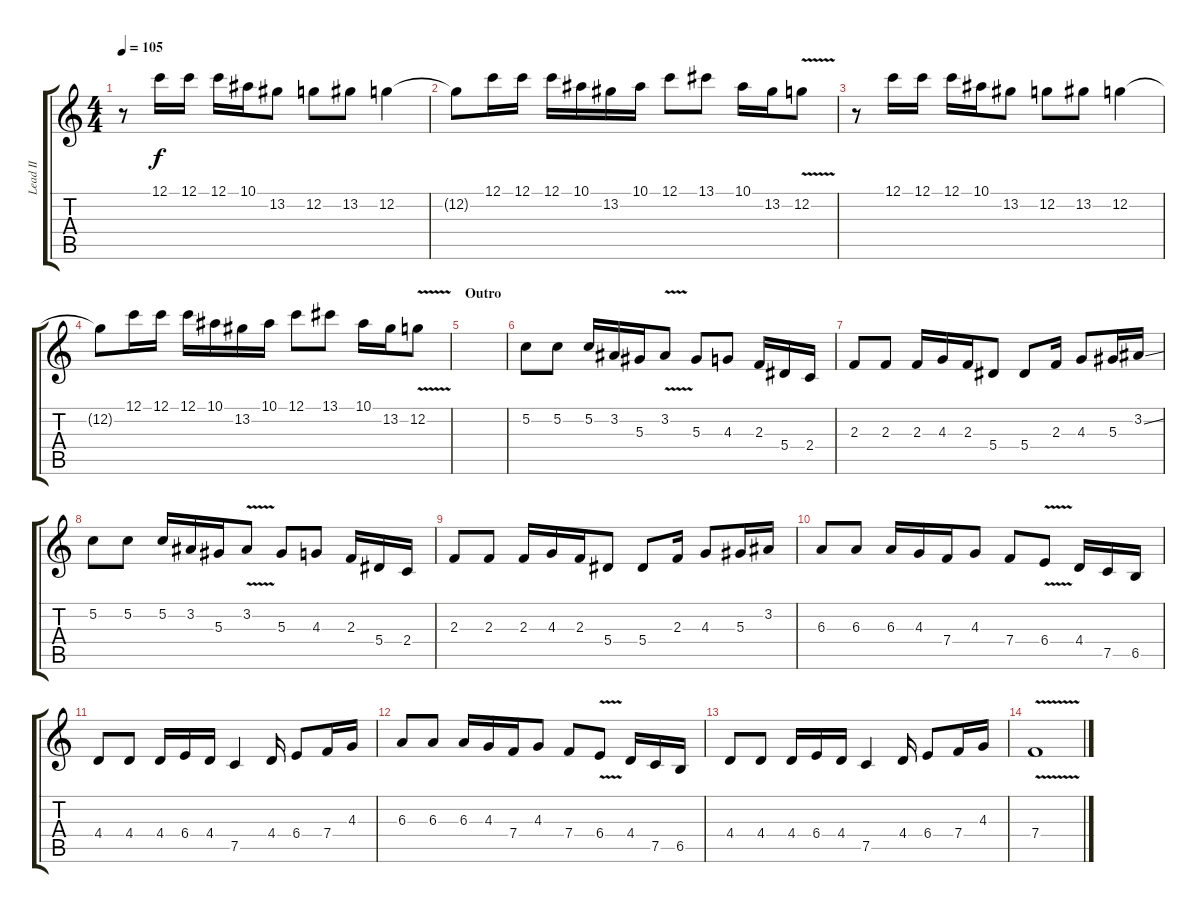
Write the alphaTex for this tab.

\track ("Lead II" "Lead II") {instrument distortionguitar}
\staff {score tabs}
\tuning (C4 G3 Eb3 Bb2 F2 C2) {hide}
\ts (4 4)
\tempo 105
\clef g2
\ks c
r.8{dy f} 12.1.16 12.1.16 12.1.16 10.1.16 13.2.8 12.2.8 13.2.8 12.2.4 |
12.2{t}.8 12.1.16 12.1.16 12.1.16 10.1.16 13.2.16 10.1.16 12.1.8 13.1.8 10.1.16 13.2.16 12.2{v}.8 |
r.8 12.1.16 12.1.16 12.1.16 10.1.16 13.2.8 12.2.8 13.2.8 12.2.4 |
12.2{t}.8 12.1.16 12.1.16 12.1.16 10.1.16 13.2.16 10.1.16 12.1.8 13.1.8 10.1.16 13.2.16 12.2{v}.8 |
\section ("" "Outro")
|
5.2.8 5.2.8 5.2.16 3.2.16 5.3.16 3.2{v}.8 5.3.8 4.3.8 2.3.16 5.4.16 2.4.16 |
2.3.8 2.3.8 2.3.16 4.3.16 2.3.16 5.4.8 5.4.8 2.3.16 4.3.8 5.3.16 3.2{ss}.16 |
5.2.8 5.2.8 5.2.16 3.2.16 5.3.16 3.2{v}.8 5.3.8 4.3.8 2.3.16 5.4.16 2.4.16 |
2.3.8 2.3.8 2.3.16 4.3.16 2.3.16 5.4.8 5.4.8 2.3.16 4.3.8 5.3.16 3.2.16 |
6.3.8 6.3.8 6.3.16 4.3.16 7.4.16 4.3.8 7.4.8 6.4{v}.8 4.4.16 7.5.16 6.5.16 |
4.4.8 4.4.8 4.4.16 6.4.16 4.4.16 7.5.4 4.4.16 6.4.8 7.4.16 4.3.16 |
6.3.8 6.3.8 6.3.16 4.3.16 7.4.16 4.3.8 7.4.8 6.4{v}.8 4.4.16 7.5.16 6.5.16 |
4.4.8 4.4.8 4.4.16 6.4.16 4.4.16 7.5.4 4.4.16 6.4.8 7.4.16 4.3.16 |
7.4{v}.1
